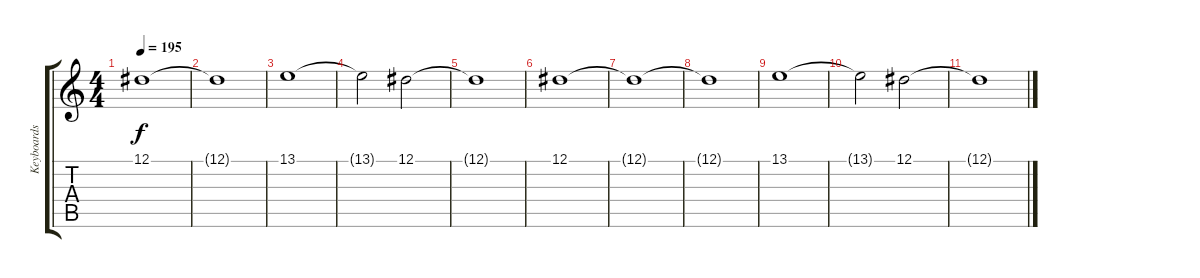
\track ("Keyboards 1" "Keyboards ") {instrument pad2warm}
\staff {score tabs}
\tuning (Eb4 Bb3 Gb3 Db3 Ab2 Eb2) {hide}
\ts (4 4)
\tempo 195
\clef g2
\ks c
12.1{t}.1{dy f} |
12.1{t}.1 |
13.1.1 |
13.1{t}.2 12.1.2 |
12.1{t}.1 |
12.1.1 |
12.1{t}.1 |
12.1{t}.1 |
13.1.1 |
13.1{t}.2 12.1.2 |
12.1{t}.1
